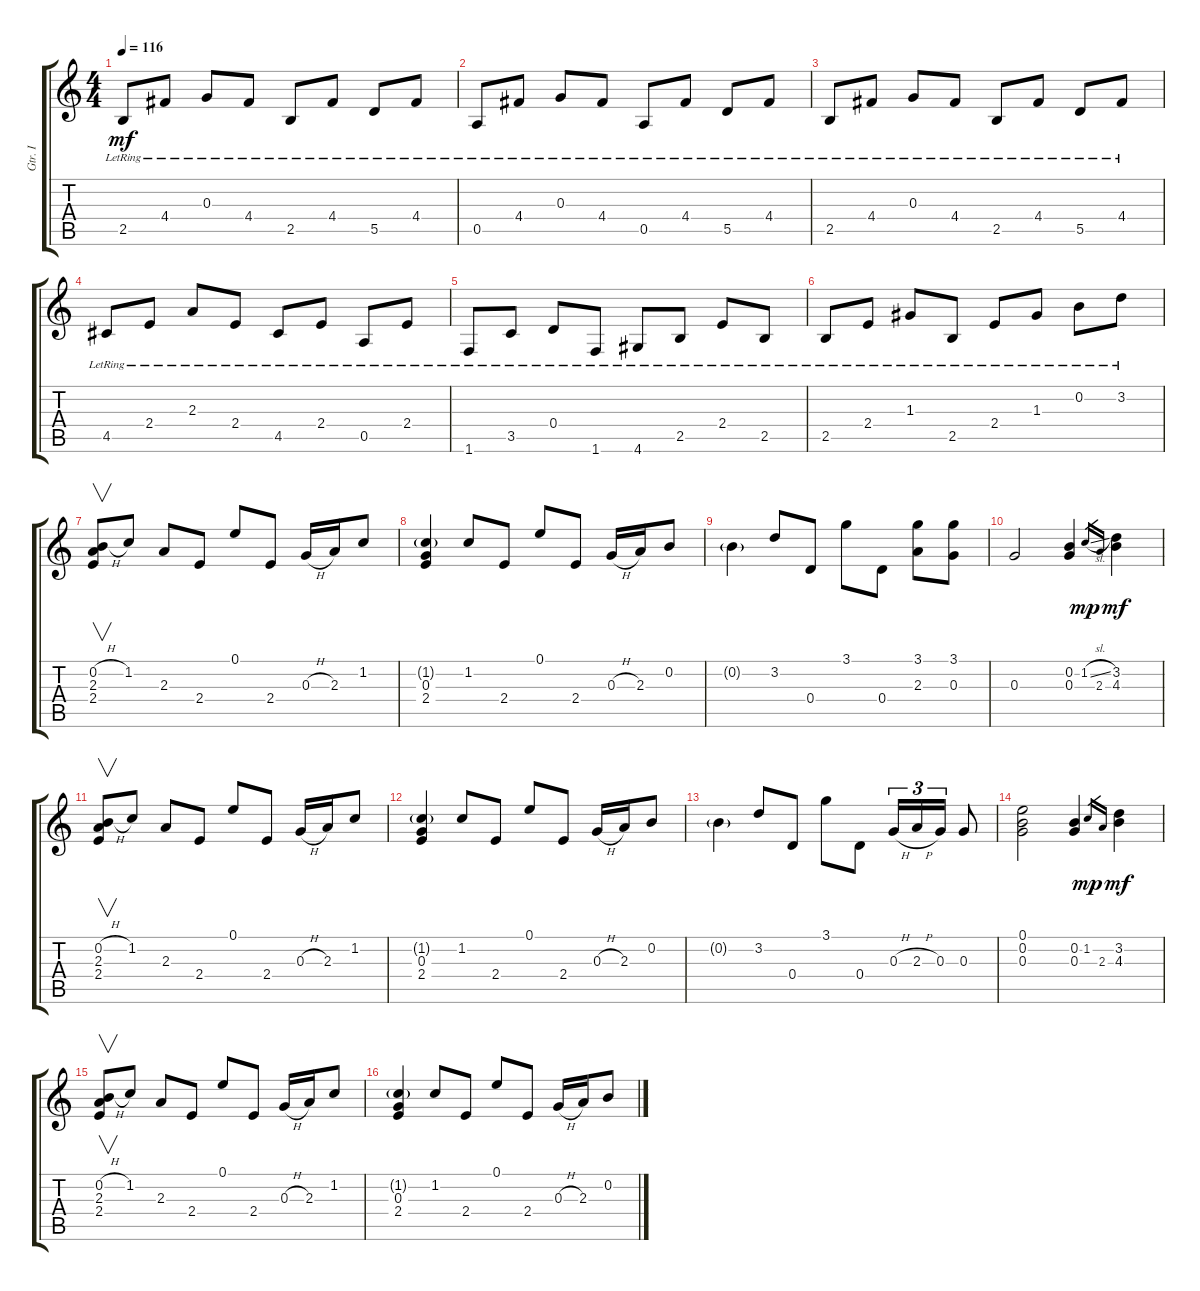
\track ("Gtr. I" "Gtr. I") {instrument acousticguitarsteel}
\staff {score tabs}
\tuning (E4 B3 G3 D3 A2 E2) {hide}
\ts (4 4)
\tempo 116
\clef g2
\ks c
2.5{lr}.8{dy mf} 4.4{lr}.8 0.3{lr}.8 4.4{lr}.8 2.5{lr}.8 4.4{lr}.8 5.5{lr}.8 4.4{lr}.8 |
0.5{lr}.8 4.4{lr}.8 0.3{lr}.8 4.4{lr}.8 0.5{lr}.8 4.4{lr}.8 5.5{lr}.8 4.4{lr}.8 |
2.5{lr}.8 4.4{lr}.8 0.3{lr}.8 4.4{lr}.8 2.5{lr}.8 4.4{lr}.8 5.5{lr}.8 4.4{lr}.8 |
4.5{lr}.8 2.4{lr}.8 2.3{lr}.8 2.4{lr}.8 4.5{lr}.8 2.4{lr}.8 0.5{lr}.8 2.4{lr}.8 |
1.6{lr}.8 3.5{lr}.8 0.4{lr}.8 1.6{lr}.8 4.6{lr}.8 2.5{lr}.8 2.4{lr}.8 2.5{lr}.8 |
2.5{lr}.8 2.4{lr}.8 1.3{lr}.8 2.5{lr}.8 2.4{lr}.8 1.3{lr}.8 0.2{lr}.8 3.2{lr}.8 |
(0.2{h} 2.3 2.4).8{v} 1.2.8 2.3.8 2.4.8 0.1.8 2.4.8 0.3{h}.16 2.3.16 1.2.8 |
(1.2{g} 0.3 2.4).4 1.2.8 2.4.8 0.1.8 2.4.8 0.3{h}.16 2.3.16 0.2.8 |
0.2{g}.4 3.2.8 0.4.8 3.1.8 0.4.8 (3.1 2.3).8 (3.1 0.3).8 |
0.3.2 (0.2 0.3).4 1.2{sl}.16{gr dy mp} 2.3.16{gr} (3.2 4.3).4{dy mf} |
(0.2{h} 2.3 2.4).8{v} 1.2.8 2.3.8 2.4.8 0.1.8 2.4.8 0.3{h}.16 2.3.16 1.2.8 |
(1.2{g} 0.3 2.4).4 1.2.8 2.4.8 0.1.8 2.4.8 0.3{h}.16 2.3.16 0.2.8 |
0.2{g}.4 3.2.8 0.4.8 3.1.8 0.4.8 0.3{h}.16{tu (3 2)} 2.3{h}.16{tu (3 2)} 0.3.16{tu (3 2)} 0.3.8 |
(0.1 0.2 0.3).2 (0.2 0.3).4 1.2.16{gr dy mp} 2.3.16{gr} (3.2 4.3).4{dy mf} |
(0.2{h} 2.3 2.4).8{v} 1.2.8 2.3.8 2.4.8 0.1.8 2.4.8 0.3{h}.16 2.3.16 1.2.8 |
(1.2{g} 0.3 2.4).4 1.2.8 2.4.8 0.1.8 2.4.8 0.3{h}.16 2.3.16 0.2.8
